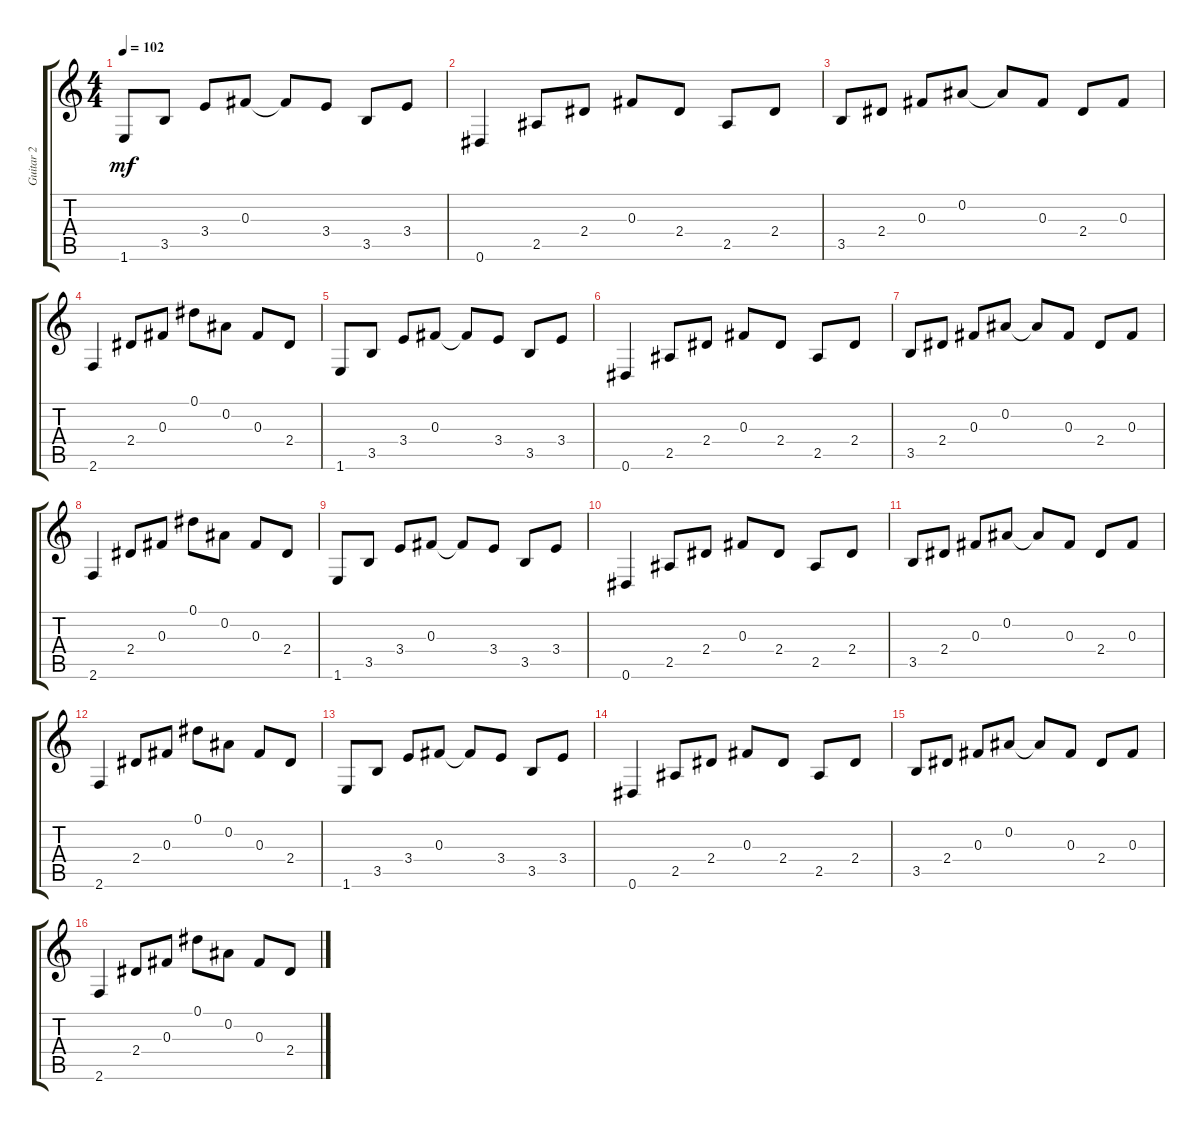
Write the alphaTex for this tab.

\track ("Guitar 2" "Guitar 2") {instrument acousticguitarnylon}
\staff {score tabs}
\tuning (Eb4 Bb3 Gb3 Db3 Ab2 Eb2) {hide}
\ts (4 4)
\tempo 102
\clef g2
\ks c
1.6.8{dy mf} 3.5.8 3.4.8 0.3.8 0.3{t}.8 3.4.8 3.5.8 3.4.8 |
0.6.4 2.5.8 2.4.8 0.3.8 2.4.8 2.5.8 2.4.8 |
3.5.8 2.4.8 0.3.8 0.2.8 0.2{t}.8 0.3.8 2.4.8 0.3.8 |
2.6.4 2.4.8 0.3.8 0.1.8 0.2.8 0.3.8 2.4.8 |
1.6.8 3.5.8 3.4.8 0.3.8 0.3{t}.8 3.4.8 3.5.8 3.4.8 |
0.6.4 2.5.8 2.4.8 0.3.8 2.4.8 2.5.8 2.4.8 |
3.5.8 2.4.8 0.3.8 0.2.8 0.2{t}.8 0.3.8 2.4.8 0.3.8 |
2.6.4 2.4.8 0.3.8 0.1.8 0.2.8 0.3.8 2.4.8 |
1.6.8 3.5.8 3.4.8 0.3.8 0.3{t}.8 3.4.8 3.5.8 3.4.8 |
0.6.4 2.5.8 2.4.8 0.3.8 2.4.8 2.5.8 2.4.8 |
3.5.8 2.4.8 0.3.8 0.2.8 0.2{t}.8 0.3.8 2.4.8 0.3.8 |
2.6.4 2.4.8 0.3.8 0.1.8 0.2.8 0.3.8 2.4.8 |
1.6.8 3.5.8 3.4.8 0.3.8 0.3{t}.8 3.4.8 3.5.8 3.4.8 |
0.6.4 2.5.8 2.4.8 0.3.8 2.4.8 2.5.8 2.4.8 |
3.5.8 2.4.8 0.3.8 0.2.8 0.2{t}.8 0.3.8 2.4.8 0.3.8 |
2.6.4 2.4.8 0.3.8 0.1.8 0.2.8 0.3.8 2.4.8
